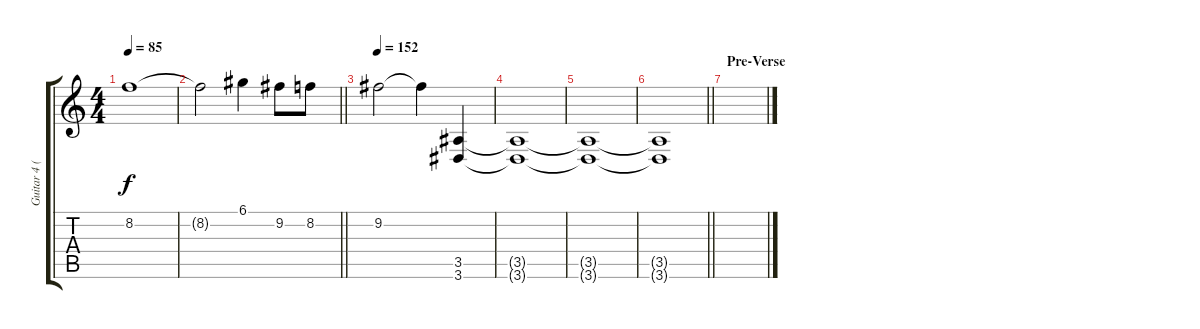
\track ("Guitar 4 (Overdub)" "Guitar 4 (") {instrument electricguitarclean}
\staff {score tabs}
\tuning (D4 A3 F3 C3 G2 C2) {hide}
\ts (4 4)
\tempo 85
\clef g2
\ks c
8.2.1{dy f} |
\barLineRight lightlight
8.2{t}.2 6.1.4 9.2.8 8.2.8 |
\tempo 152
9.2.2 9.2{t}.4{volume 0} (3.5 3.6).4{volume 13 instrument distortionguitar} |
(3.5{t} 3.6{t}).1 |
(3.5{t} 3.6{t}).1 |
\barLineRight lightlight
(3.5{t} 3.6{t}).1 |
\section ("" "Pre-Verse")
